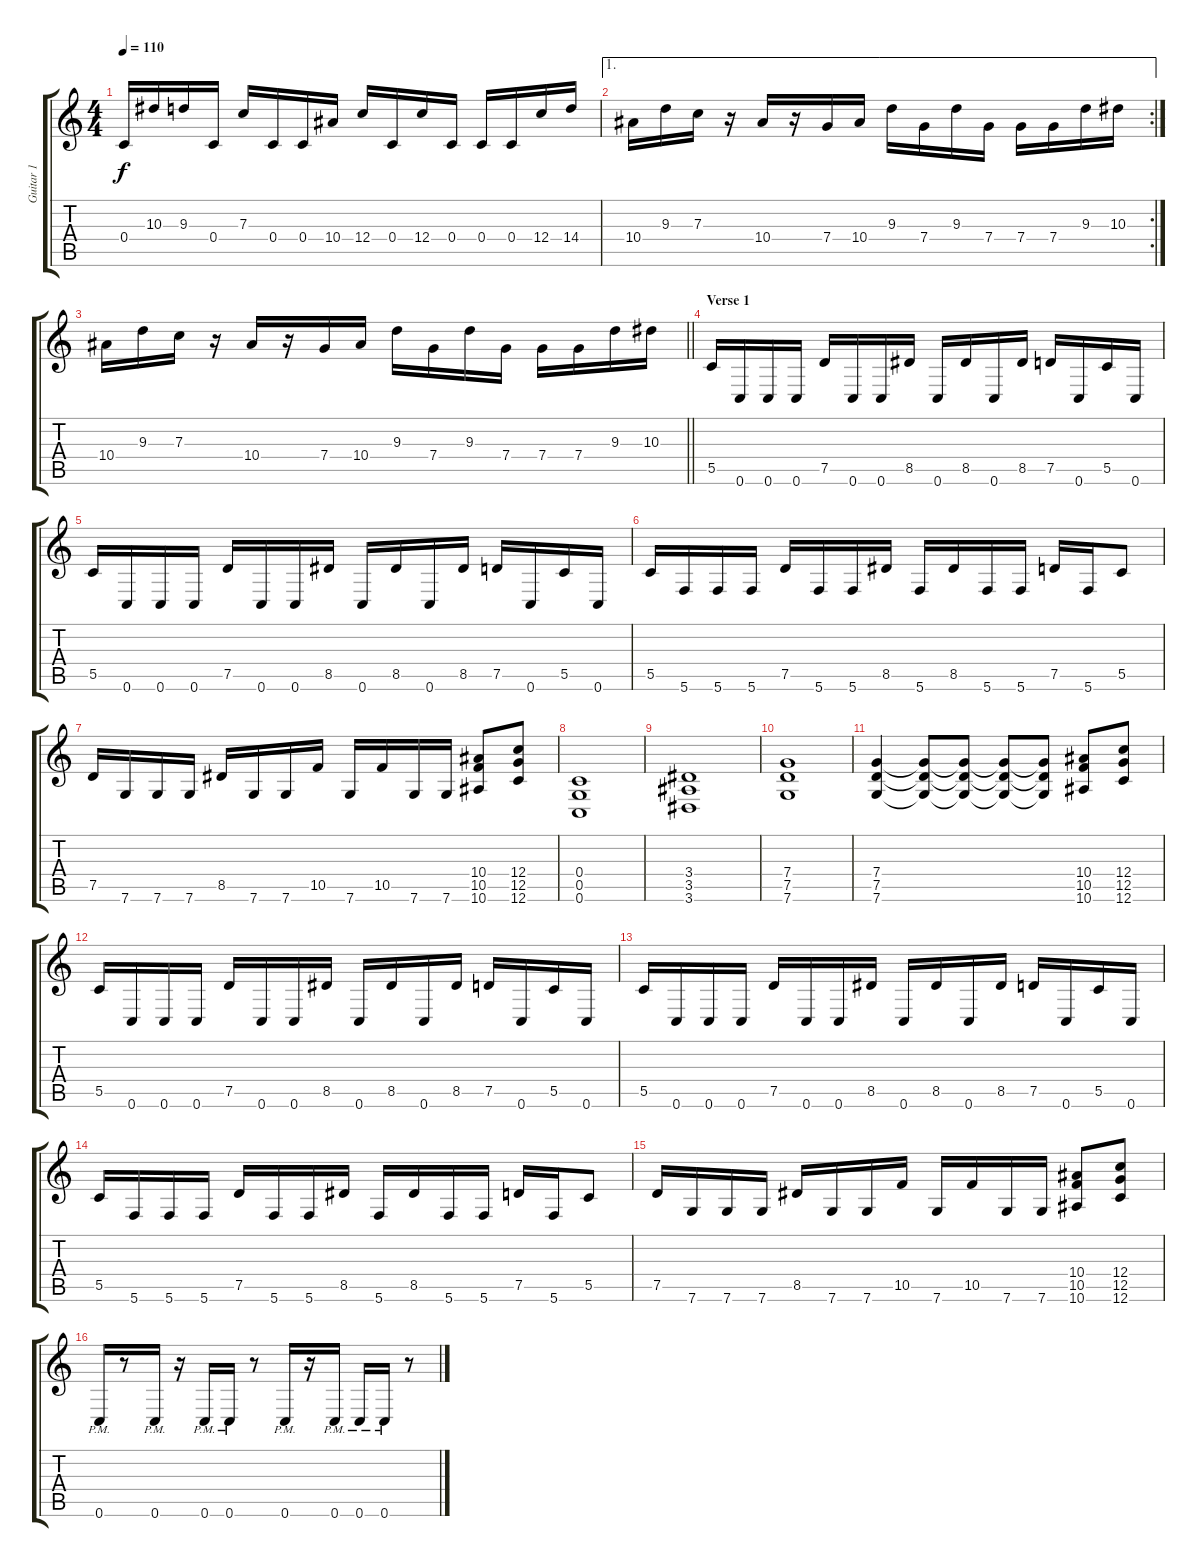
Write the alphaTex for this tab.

\track ("Guitar 1" "Guitar 1") {instrument distortionguitar}
\staff {score tabs}
\tuning (D4 A3 F3 C3 G2 C2) {hide}
\ts (4 4)
\tempo 110
\clef g2
\ks c
0.4.16{dy f} 10.3.16 9.3.16 0.4.16 7.3.16 0.4.16 0.4.16 10.4.16 12.4.16 0.4.16 12.4.16 0.4.16 0.4.16 0.4.16 12.4.16 14.4.16 |
\ae 1
\rc 2
10.4.16 9.3.16 7.3.16 r.16 10.4.16 r.16 7.4.16 10.4.16 9.3.16 7.4.16 9.3.16 7.4.16 7.4.16 7.4.16 9.3.16 10.3.16 |
\barLineRight lightlight
10.4.16 9.3.16 7.3.16 r.16 10.4.16 r.16 7.4.16 10.4.16 9.3.16 7.4.16 9.3.16 7.4.16 7.4.16 7.4.16 9.3.16 10.3.16 |
\section ("" "Verse 1")
5.5.16 0.6.16 0.6.16 0.6.16 7.5.16 0.6.16 0.6.16 8.5.16 0.6.16 8.5.16 0.6.16 8.5.16 7.5.16 0.6.16 5.5.16 0.6.16 |
5.5.16 0.6.16 0.6.16 0.6.16 7.5.16 0.6.16 0.6.16 8.5.16 0.6.16 8.5.16 0.6.16 8.5.16 7.5.16 0.6.16 5.5.16 0.6.16 |
5.5.16 5.6.16 5.6.16 5.6.16 7.5.16 5.6.16 5.6.16 8.5.16 5.6.16 8.5.16 5.6.16 5.6.16 7.5.16 5.6.16 5.5.8 |
7.5.16 7.6.16 7.6.16 7.6.16 8.5.16 7.6.16 7.6.16 10.5.16 7.6.16 10.5.16 7.6.16 7.6.16 (10.4 10.5 10.6).8 (12.4 12.5 12.6).8 |
(0.4 0.5 0.6).1 |
(3.4 3.5 3.6).1 |
(7.4 7.5 7.6).1 |
(7.4 7.5 7.6).4 (7.4{t} 7.5{t} 7.6{t}).8 (7.4{t} 7.5{t} 7.6{t}).8 (7.4{t} 7.5{t} 7.6{t}).8 (7.4{t} 7.5{t} 7.6{t}).8 (10.4 10.5 10.6).8 (12.4 12.5 12.6).8 |
5.5.16 0.6.16 0.6.16 0.6.16 7.5.16 0.6.16 0.6.16 8.5.16 0.6.16 8.5.16 0.6.16 8.5.16 7.5.16 0.6.16 5.5.16 0.6.16 |
5.5.16 0.6.16 0.6.16 0.6.16 7.5.16 0.6.16 0.6.16 8.5.16 0.6.16 8.5.16 0.6.16 8.5.16 7.5.16 0.6.16 5.5.16 0.6.16 |
5.5.16 5.6.16 5.6.16 5.6.16 7.5.16 5.6.16 5.6.16 8.5.16 5.6.16 8.5.16 5.6.16 5.6.16 7.5.16 5.6.16 5.5.8 |
7.5.16 7.6.16 7.6.16 7.6.16 8.5.16 7.6.16 7.6.16 10.5.16 7.6.16 10.5.16 7.6.16 7.6.16 (10.4 10.5 10.6).8 (12.4 12.5 12.6).8 |
0.6{pm}.16{volume 16} r.8 0.6{pm}.16 r.16 0.6{pm}.16 0.6{pm}.16 r.8 0.6{pm}.16 r.16 0.6{pm}.16 0.6{pm}.16 0.6{pm}.16 r.8
